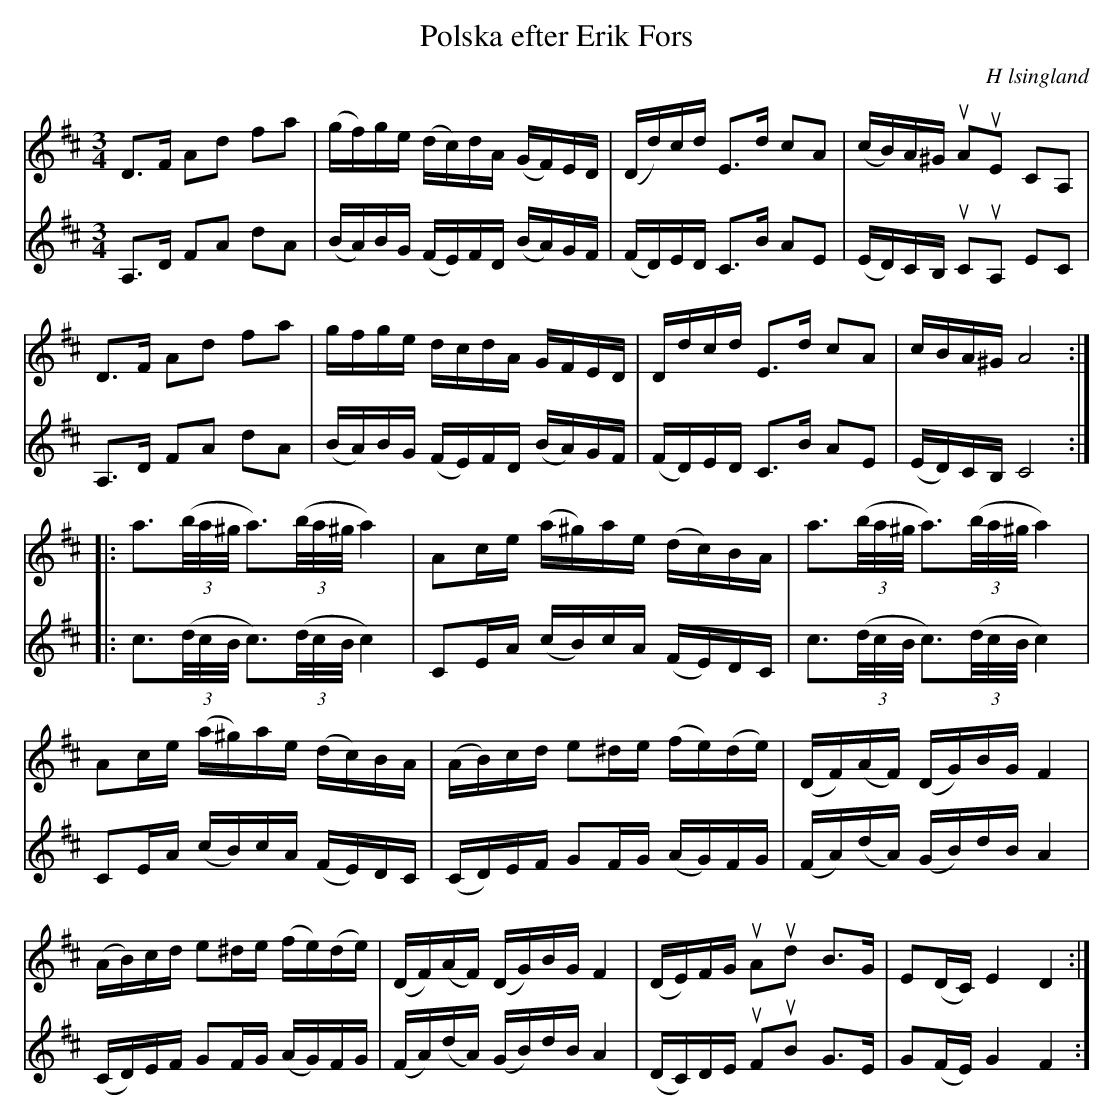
X:1
T:Polska efter Erik Fors
O:H lsingland
M:3/4
L:1/8
K:D
V:1
D>F Ad fa | (g/f/)g/e/ (d/c/)d/A/ (G/F/)E/D/ | (D/d/)c/d/ E>d cA | (c/B/)A/^G/ uAuE CA, |
D>F Ad fa | g/f/g/e/ d/c/d/A/ G/F/E/D/ | D/d/c/d/ E>d cA | c/B/A/^G/ A4 :|
|: a3/2((3b//a//^g// a3/2)((3b//a//^g// a2) | Ac/e/ (a/^g/)a/e/ (d/c/)B/A/ | a3/2((3b//a//^g// a3/2)((3b//a//^g// a2) |
Ac/e/ (a/^g/)a/e/ (d/c/)B/A/ | (A/B/)c/d/ e^d/e/ (f/e/)(d/e/) | (D/F/)(A/F/) (D/G/)B/G/ F2 |
(A/B/)c/d/ e^d/e/ (f/e/)(d/e/) | (D/F/)(A/F/) (D/G/)B/G/ F2 | (D/E/)F/G/ uAud B>G | E(D/C/) E2 D2 :|]
V:2
A,>D FA dA | (B/A/)B/G/ (F/E/)F/D/ (B/A/)G/F/ | (F/D/)E/D/ C>B AE | (E/D/)C/B,/ uCuA, EC |
A,>D FA dA | (B/A/)B/G/ (F/E/)F/D/ (B/A/)G/F/ | (F/D/)E/D/ C>B AE | (E/D/)C/B,/ C4 :|
|: c3/2((3d//c//B// c3/2)((3d//c//B// c2) | CE/A/ (c/B/)c/A/ (F/E/)D/C/ | c3/2((3d//c//B// c3/2)((3d//c//B// c2) |
CE/A/ (c/B/)c/A/ (F/E/)D/C/ | (C/D/)E/F/ GF/G/ (A/G/)F/G/ | (F/A/)(d/A/) (G/B/)d/B/ A2 |
(C/D/)E/F/ GF/G/ (A/G/)F/G/ | (F/A/)(d/A/) (G/B/)d/B/ A2 | (D/C/)D/E/ uFuB G>E | G(F/E/) G2 F2 :]
